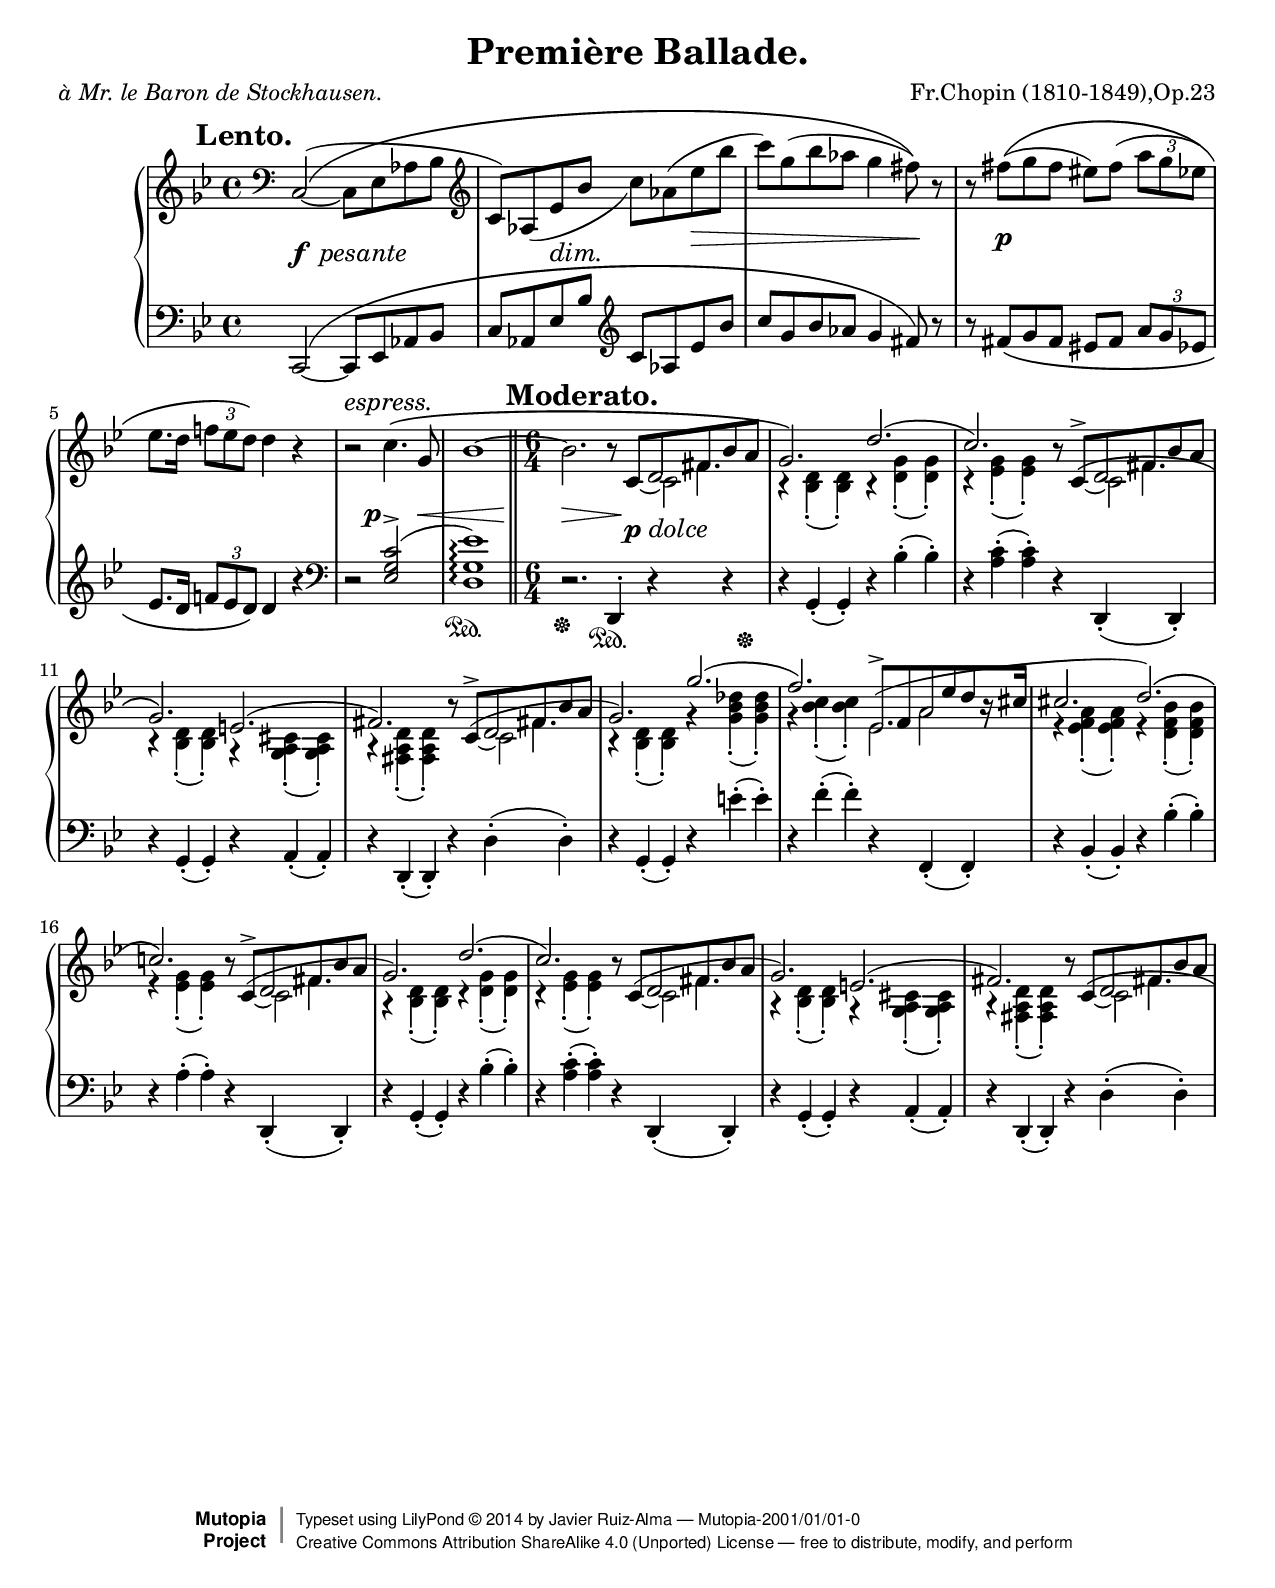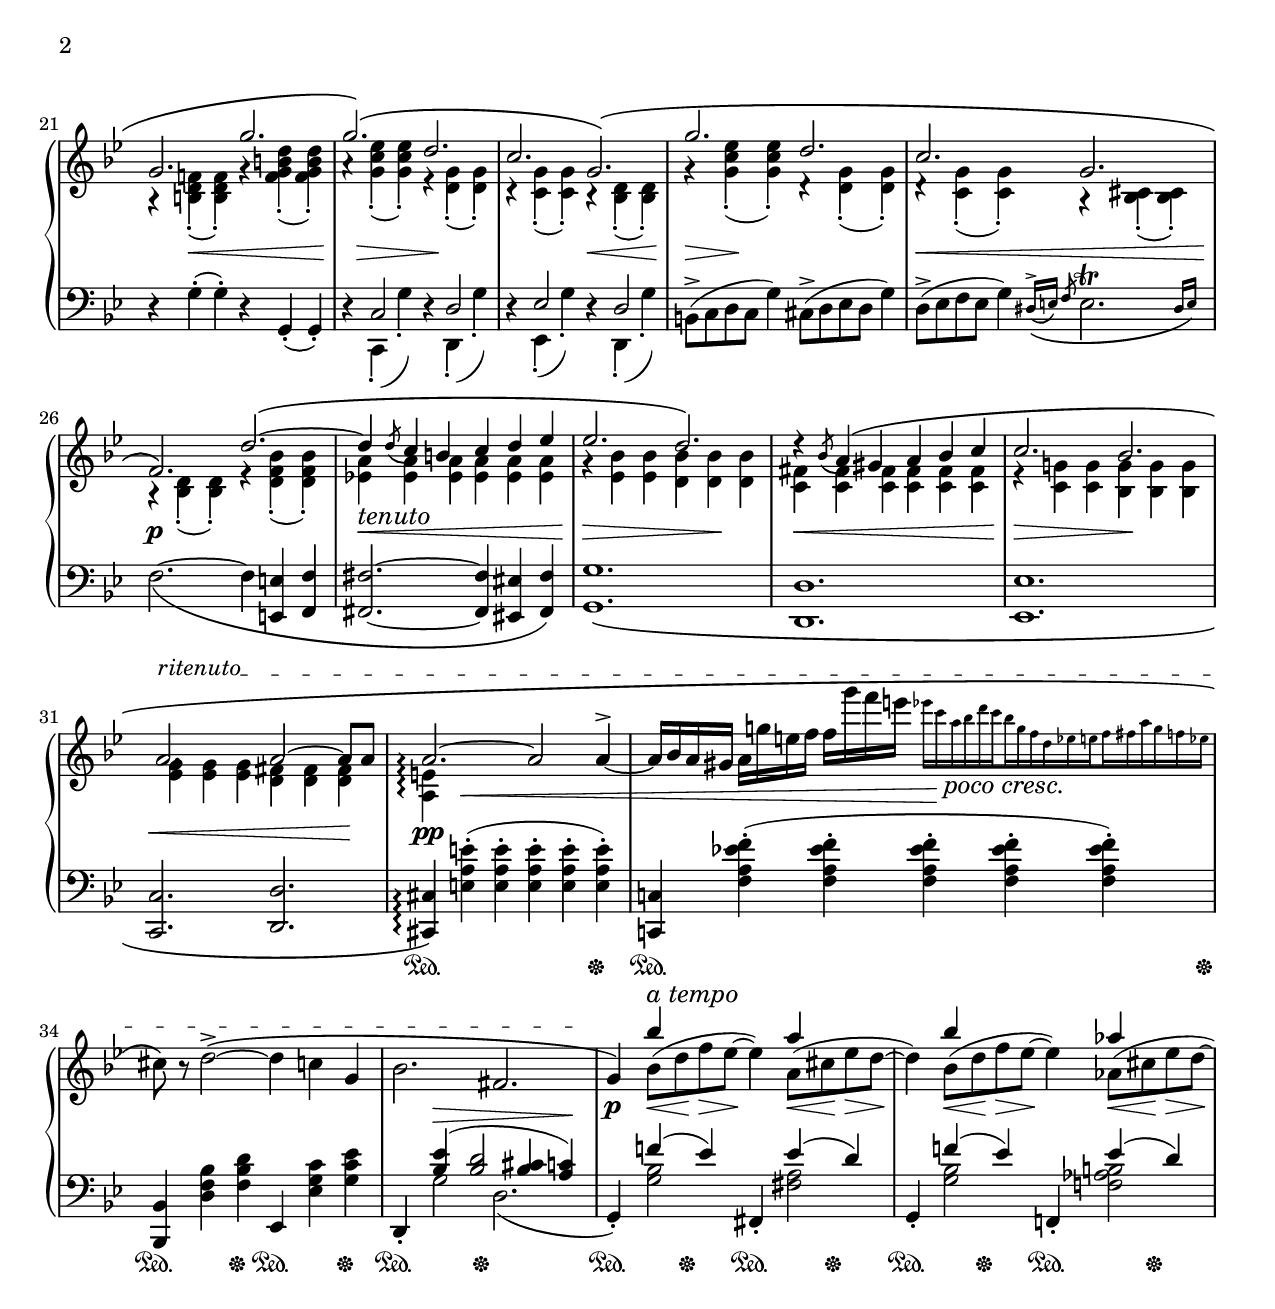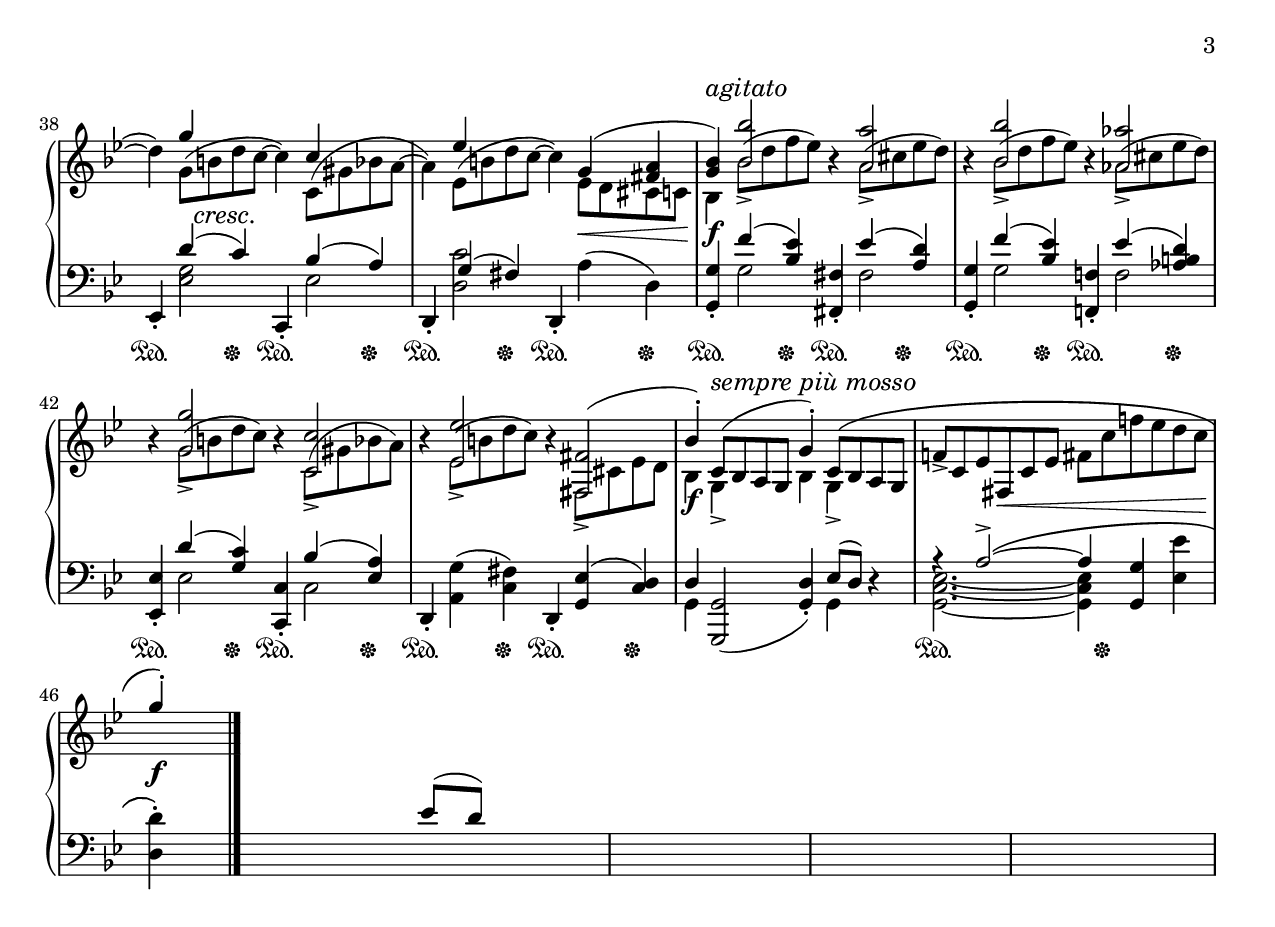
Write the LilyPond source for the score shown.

%%--------------------------------------------------------------------
% The Mutopia Project
% LilyPond template for keyboard solo piece
%%--------------------------------------------------------------------

\version "2.18.2"

#(set-default-paper-size "letter")
#(set-global-staff-size 20)

\paper {
    top-margin = 8\mm                              %-minimum top-margin: 8mm
    top-markup-spacing.basic-distance = #5         %-dist. from bottom of top margin to the first markup/title
    markup-system-spacing.basic-distance = #6      %-dist. from header/title to first system
    top-system-spacing.basic-distance = #12        %-dist. from top margin to system in pages with no titles
    last-bottom-spacing.basic-distance = #11       %-pads music from copyright block
    ragged-bottom = ##t
    ragged-last-bottom = ##t
}

\header {
    title = "Première Ballade."
    composer = \markup "Fr.Chopin (1810-1849),Op.23"
    poet = \markup \italic "à Mr. le Baron de Stockhausen."
    date = "1836"
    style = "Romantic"
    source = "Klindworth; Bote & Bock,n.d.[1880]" % "Mikuli; Schirmer, 1894"

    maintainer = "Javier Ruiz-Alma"
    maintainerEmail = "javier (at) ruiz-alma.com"
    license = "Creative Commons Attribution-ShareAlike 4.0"

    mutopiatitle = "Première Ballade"
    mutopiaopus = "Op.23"
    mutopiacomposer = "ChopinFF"
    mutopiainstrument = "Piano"

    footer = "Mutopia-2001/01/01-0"
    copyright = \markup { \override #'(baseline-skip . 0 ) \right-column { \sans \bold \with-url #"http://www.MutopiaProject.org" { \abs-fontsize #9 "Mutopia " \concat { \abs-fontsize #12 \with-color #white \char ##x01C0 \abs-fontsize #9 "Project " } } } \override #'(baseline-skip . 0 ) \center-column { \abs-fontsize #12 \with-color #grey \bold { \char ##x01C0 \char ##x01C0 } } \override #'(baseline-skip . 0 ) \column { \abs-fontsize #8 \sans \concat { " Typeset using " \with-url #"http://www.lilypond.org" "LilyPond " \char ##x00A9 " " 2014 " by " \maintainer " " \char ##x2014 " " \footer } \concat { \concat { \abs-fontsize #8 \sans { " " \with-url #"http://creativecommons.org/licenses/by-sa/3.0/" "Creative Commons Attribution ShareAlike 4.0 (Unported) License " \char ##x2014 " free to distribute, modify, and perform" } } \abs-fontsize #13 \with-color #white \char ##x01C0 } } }
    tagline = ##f
}

%--------Definitions
\version "2.18.2"

%--------Definitions for Chopin Ballade 1
staffUp = \change Staff = "upper"
staffDown = \change Staff = "lower"
mBreak = { \break }
mNoBreak = { \noBreak }



global = {
  \key g \minor
}


hideF = \tweak #'stencil ##f \f
hideP = \tweak #'stencil ##f \p
hideMF = \tweak #'stencil ##f \mf

tempoLargo = \tempo 4 = 55
tempoMod = \tempo 4 = 75
tempoAgitato = \tempo 4 = 80
hideTempo = \set Score.tempoHideNote = ##t

lentoLegend = \markup \huge \right-align \bold \raise #1.5 "Lento."
moderatoLegend = \markup \center-align \huge \bold "     Moderato."
fPesante = \markup \concat { \dynamic "f" \italic \larger "  pesante" }
pDolce = \markup \concat { \dynamic "p" \italic \larger " dolce" }
dimTxt = \markup \italic \larger "dim."
espressTxt = \markup \italic \larger "espress."
tenutoTxt = \markup \italic \larger "tenuto"
pocoCresc = \markup \italic \larger "poco cresc."
aTempo = \markup \italic \larger "a tempo"
agitato = \markup \italic \larger "agitato"
crescTxt = \markup \italic \larger "cresc."
sPiuMosso = \markup \italic \larger "sempre più mosso"
ritenSpanner = {
  \override TextSpanner #'(bound-details left text) = \markup { \italic "ritenuto" }
  \override TextSpanner #'(bound-details left-broken text) = ##f
  \once \override TextSpanner #'bound-details #'right #'padding = #4.0
  \once \override TextSpanner #'bound-details #'right-broken #'padding = #0.5
}

setRestDirDown = \override Rest #'direction = #down
setRestDirUp = \override Rest #'direction = #up
doubleSlursOn = \set doubleSlurs = ##t
doubleSlursOff = \set doubleSlurs = ##f
connectArpeggio = \set Staff.connectArpeggios = ##t

cadenzaSizeOn = {
  \override NoteHead.font-size = #-4
  \override Accidental.font-size = #-4
  \override AccidentalCautionary.font-size = #-4
  \override Beam.beam-thickness = #0.28
  \once \override Beam.length-fraction = #0.65
}
cadenzaSizeOff = {
  \revert NoteHead.font-size
  \revert Accidental.font-size
  \revert AccidentalCautionary.font-size
  \revert Beam.beam-thickness
}

subdivideBeamOn = {
  \set subdivideBeams = ##t
  \set baseMoment = #(ly:make-moment 1/4)
}
subdivideBeamOff = \set subdivideBeams = ##f

alignBeamOne = \once \override Beam.positions = #'(-1.2 . -1.2)

moveNoteOne = \once \override NoteColumn #'force-hshift = #1.0
moveNoteTwo = \once \override NoteColumn #'force-hshift = #1.5
slashFlag = \once \override Flag.stroke-style = #"grace"

halfNotehead = {
  \once \override NoteHead.stencil = #ly:text-interface::print
  \once \override NoteHead.text = \markup \musicglyph #"noteheads.s2"
}

%---------Pavel's snippet from LSR to change clef at beginning of staff
% Append markup in the text property to the grob
#(define (append-markup grob old-stencil)
  (ly:stencil-combine-at-edge
    old-stencil X RIGHT (ly:text-interface::print grob)))

trebleToBass = {
  \clef bass
  % Fake staff clef appearance
  \once \override Staff.Clef.glyph-name = #"clefs.G"
  \once \override Staff.Clef.Y-offset = #-1
  % Append change clef to the time signature
  \once \override Staff.TimeSignature.text = \markup {
    \hspace #1.2
    \raise #1
    \musicglyph #"clefs.F_change"
  }
  \once \override Staff.TimeSignature.stencil = #(lambda (grob)
    (append-markup grob (ly:time-signature::print grob)))
}

%{
ten = \tenuto

hidePP = \tweak #'stencil ##f \pp


piuPP = \markup { \right-align \concat { \italic \bold "più " \dynamic pp } }
piuP = \markup { \left-align \concat { \italic \bold "più " \dynamic p } }

breatheFermata = {
  \once \override BreathingSign.text = \markup {
  \combine
  \musicglyph #"scripts.rcomma"
  \raise #1
  \musicglyph #"scripts.ufermata"
  }
  \breathe
}
shiftNoteRight = \override NoteColumn.force-hshift = #1.3
shiftNoteRightTwo = \override NoteColumn.force-hshift = #0.5
shiftNoteLeft = \override NoteColumn.force-hshift = #-1.0
shiftNoteNone = \revert NoteColumn.force-hshift
pushDynLeft = \once \override DynamicText.extra-offset = #'( -0.5 . 0 )
moveDynOne = \once \override DynamicText.extra-offset = #'( -2.0 . -2.8 )
moveDynTwo = \once \override Hairpin.extra-offset = #'( 1.6 . -1.5 )
moveDynTre = \once \override Hairpin.extra-offset = #'( 0 . -1 )
moveDynQtr = \once \override Hairpin.extra-offset = #'( 0 . 0.8 )
moveDynCin = \once \override DynamicText.extra-offset = #'( 0 . 0.8 )
moveDynSix = \once \override TextScript.extra-offset = #'( -0.5 . 3 )
moveDynSep = \once \override DynamicText.extra-offset = #'( -2.5 . 2.5 )
moveDynOct = \once \override DynamicText.extra-offset = #'( -3.2 . 3.5 )
moveDynNov = \once \override DynamicText.extra-offset = #'( 0.6 . 1.4 )
moveDynTen = \once \override DynamicText.extra-offset = #'( 0 . -2.4 )
moveDynEle = \once \override DynamicText.extra-offset = #'( -1.5 . -2.5 )
moveDynTwe = \once \override Hairpin.rotation = #'(9 0.5 0)
moveDynThi = \once \override TextScript.extra-offset = #'( -0.7 . -4 )
moveDynFou = \once \override DynamicText.extra-offset = #'( -2.5 . -3.8 )
moveDynFif = \once \override DynamicText.extra-offset = #'( -4.8 . -4.7 )
moveDynSixt = \once \override Hairpin.extra-offset = #'( -3 . 0 )
moveDynSevt = \once \override Hairpin.extra-offset = #'( 0 . -0.6 )
moveDynEigt = \once \override DynamicText.extra-offset = #'( 0 . -0.6 )
openHairpin = \once \override Hairpin.height = #1
lengthenHairpin = \once \override Hairpin.minimum-length = #8
brokenHairpin = {
  \override Hairpin.to-barline = ##f
  \override Hairpin.after-line-breaking = ##t
}
spacerOne = { \hideNotes \shiftOff a,,8 \unHideNotes }
timeSigParenth = \once \override Staff.TimeSignature.stencil = #(lambda (grob) (parenthesize-stencil 
      (ly:time-signature::print grob) 0.1 0.4 0.4 0.1 ))
timeSigShowBeg = {
  \once \override Staff.TimeSignature #'break-visibility = #begin-of-line-visible
  \set Staff.explicitKeySignatureVisibility = #begin-of-line-visible 
}

shapeSlurOne = \shape #'((0 . 0) (0 . 0) (0 . 0) (-0.5 . 0)) Slur
shapeSlurTwo = \shape #'((-1.0 . 1.3) (0 . 1.0) (0 . 0.1) (-0.9 . 0.2)) Slur
shapeSlurTre = \shape #'((1.0 . -0.8) (2 . -6.0) (-1 . 0.8) (0 . 1.2)) PhrasingSlur
shapeSlurQtr = \shape #'((0.6 . 2) (2 . -1.5) (0 . 0) (0 . 0)) Slur
shapeSlurCin = \shape #'((-0.5 . 0) (3 . 2) (-2 . 2) (-0.5 . -1.6)) PhrasingSlur
shapeSlurSix = \shape #'(
               ((0.4 . -1.6) (3 . 0.4) (0 . 0) (0 . 0))
               ((0 . -0.4) (0 . -0.2) (0 . -0.4) (-0.5 . -1.2))
               ) PhrasingSlur
shapeSlurSep = \shape #'((0.5 . 2) (1 . 0.5) (0 . 0) (0 . 0)) Slur
shapeSlurOct = \shape #'((0 . 0) (1 . -0.8) (-1 . -1) (-0.5 . -1)) Slur
shapeSlurNov = \shape #'((0.4 . 2) (1 . 2.2) (0 . 2.2) (-0.7 . 2.7)) Slur
shapeSlurEle = \shape #'((0.5 . 1) (0 . 0.3) (0 . 0.3) (-0.5 . 1)) Slur
shapeSlurTwe = \shape #'((0 . 0) (0 . 0) (0 . 0) (2 . 0)) Slur
shapeSlurThi = \shape #'((0 . 0) (0 . 0) (-0.5 . 0.6) (0 . -0.8)) PhrasingSlur
shapeSlurFou = \shape #'((0.5 . -1.8) (1 . -0.5) (-1 . -0.4) (-0.5 . -1.8)) PhrasingSlur
shapeSlurFif = \shape #'(
               ((0.7 . -0.9) (3 . 1.2) (-1 . 1.2) (-0.5 . 0))
               ((0 . 0) (2 . 1.3) (-1 . 1.3) (-0.5 . 0.5))
               ) PhrasingSlur
shapeSlurSixt = \shape #'((0.8 . -1.8) (4 . 2) (-7 . 2) (-0.5 . -2.5)) PhrasingSlur
shapeSlurSevt = \shape #'((0 . -0.5) (2 . 2) (-3 . 0.5) (-0.5 . 0)) PhrasingSlur
shapeSlurEigt = \shape #'((0.5 . 2.8) (0 . 2) (0 . 1.3) (0 . 1)) Slur
shapeSlurNint = \shape #'((1.0 . 2.1) (1 . 1.3) (-1 . 0.3) (-1.5 . 0.8)) PhrasingSlur
shapeSlurTwen = \shape #'((1.0 . 1.1) (1.5 . 0.4) (-1 . 0.0) (-0.5 . 0.3)) PhrasingSlur
shapeSlurTwUn = \shape #'((0 . 0.4) (0 . 0.3) (0 . 0) (-0.5 . 0)) Slur

alignBeamOne = \once \override Beam.damping = #4
alignBeamTwo = \once \override Beam.positions = #'(0.3 . 0.7)
alignBeamTre = \once \override Beam.positions = #'(1.0 . 2.0)
alignBeamQtr = \once \override Beam.positions = #'(-5.5 . -6.6)
alignBeamCin = \override Beam.positions = #'(2.2 . 2.6)
alignBeamSix = \once \override Beam.positions = #'(5.7 . 8)
alignBeamRev = \revert Beam.positions

moveNoteOne = \once \override NoteColumn #'force-hshift = #-1.9
moveNoteTwo = \once \override NoteColumn #'force-hshift = #1
moveNoteTre = \once \override NoteColumn #'force-hshift = #-0.7

moveScriptOne = \once \override TextScript.extra-offset = #'( -2.5 . -2.8 )

preBrokenBeam = {
  \override Beam.layer = #0
  \override Stem.layer = #3
  \override Accidental.layer = #3
  \override NoteHead.layer = #15
  \override StaffSymbol.layer = #3
  \override TextScript.layer = #1
}
preBrokenBeamOne = { 
  \once \override TextScript.staff-padding = #0
  \once \override TextScript.vertical-skylines = #'()
  \once \override TextScript.extra-offset = #'( -1 . 3.3 )
}
preBrokenBeamTwo = { 
  \once \override TextScript.staff-padding = #0
  \once \override TextScript.vertical-skylines = #'()
  \once \override TextScript.extra-offset = #'( -1 . 4.2 )
}
preBrokenBeamTre = { 
  \once \override TextScript.staff-padding = #0
  \once \override TextScript.vertical-skylines = #'()
  \once \override TextScript.extra-offset = #'( -0.9 . 4.8 )
}
postBrokenBeam = {
  \revert Beam.layer
  \revert Stem.layer
  \revert NoteHead.layer
  \revert StaffSymbol.layer
  \revert TextScript.layer
}
breakBeamOne = \markup {
                   \with-dimensions #'(2 . 7) #'(0 . 0)
                   \with-color #white
                   \filled-box #'(5.0 . 9.0) #'(1.0 . 1.8) #0
}
breakBeamTwo = \markup {
                   \with-dimensions #'(2 . 7) #'(0 . 0)
                   \with-color #white
                   \filled-box #'(5.2 . 8.4) #'(1.0 . 1.8) #0
}
breakBeamTre = \markup {
                   \with-dimensions #'(2 . 7) #'(0 . 0)
                   \with-color #white
                   \filled-box #'(5.2 . 8.4) #'(1.05 . 1.9) #0
}
breakBeamQtr = \markup {
                   \with-dimensions #'(2 . 7) #'(0 . 0)
                   \with-color #white
                   \filled-box #'(5.3 . 8.6) #'(0.5 . 1.2) #0
}
breakBeamCin = \markup {
                   \with-dimensions #'(2 . 7) #'(0 . 0)
                   \with-color #white
                   \filled-box #'(5.0 . 8.3) #'(0.5 . 1.2) #0
}
breakBeamSix = \markup {
                   \with-dimensions #'(2 . 7) #'(0 . 0)
                   \with-color #white
                   \filled-box #'(5.2 . 8.2) #'(0.5 . 1.2) #0
}
breakBeamSep = \markup {
                   \with-dimensions #'(2 . 7) #'(0 . 0)
                   \with-color #white
                   \filled-box #'(5.2 . 8.5) #'(0.5 . 1.2) #0
}
legendOne = \markup { \center-align \smaller "doux et soutenu" }
legendTwo = \markup { \center-align \italic \smaller "doux mais en dehors" }

ignoreClashOnce = \once \override NoteColumn.ignore-collision = ##t


%}


%------------Music

cadenzaOne = { 
  \stemDown \cadenzaSizeOn \alignBeamOne \subdivideBeamOn
  \scaleDurations 2/3 {
    ees16[ c a bes d c bes g f d ees e f fis a g f! ees]
  } \cadenzaSizeOff \subdivideBeamOff
}

upperOne =  \relative c {
  \setRestDirUp
  \time 4/4 \tempoLargo \hideTempo
  \trebleToBass
  \stemNeutral
  c2-\hideF(\(_~^\lentoLegend c8 ees aes bes              | % 1
  \clef treble
  c8) aes_( ees' bes'  c) aes( ees' bes'                  | % 2
  c8) g( bes aes  g4 fis8)\) b,8\rest                     | % 3
  b8\rest fis'(^\(-\hideP g fis  eis) fis( \times 2/3 { a g ees) } | % 4
  ees8. d16 \times 2/3 { f!8 ees d\) } d4 b\rest          | % 5
  \stemNeutral b2\rest^\espressTxt c4.\( g8               | % 6
  bes1~                                                   | % 7
   \time 6/4 \tempoMod
  bes2.^\moderatoLegend b8\rest \stemDown \hideNotes c,8_~
     \unHideNotes \shiftOnn \moveNoteOne c2-\hideMF       | % 8
  \stemUp g'2.\) d'(                                      | % 9
  c2.) b8\rest \stemDown \hideNotes c,8\(_~ \unHideNotes 
     \moveNoteOne c2                                      | %10
  \stemUp g'2.\) e(                                       | %11
  fis2.) b8\rest \stemDown \hideNotes c,8_~^( \unHideNotes 
     \moveNoteOne c2                                      | %12
  \stemUp g'2.) g'(                                       | %13
  f2.) \stemDown ees,(                                    | %14
  \stemUp cis'2. d)\(                                     | %15
  c!2.\) b8\rest \stemDown \hideNotes c,8_~^( \unHideNotes
     \moveNoteOne c2                                      | %16
  \stemUp g'2.) d'(                                       | %17
  c2.) b8\rest \stemDown \hideNotes c,8_~^( \unHideNotes
     \moveNoteOne c2                                      | %18
  \stemUp g'2.) e(                                        | %19
  fis2.) b8\rest \stemDown \hideNotes c,8_~^\( \unHideNotes
     \moveNoteOne c2                                      | %20
  \stemUp g'2. g'                                         | %21
  g2.\)\( d                                               | %22
  c2. g\)\(                                               | %23
  g'2. d                                                  | %24
  c2. g                                                   | %25
  f2.\) d'~\(                                             | %26
  d4 \slurDown \acciaccatura  { d8 } c4 \slurNeutral b c d ees                   | %27
  ees2. d\)                                               | %28
  d4\rest \acciaccatura { bes8 } a4\( gis a bes c         | %29
  c2. bes                                                 | %30
  %--------------------------------------------ISSUE HERE: OBSCURED DOT!
  \ritenSpanner a2.\startTextSpan a2~ a8 a                                   | %31
  a2.\arpeggio ~ a2 a4->_~                                | %32
  a16 bes a gis \stemDown a g'! e f  f g'f e \cadenzaOne  | %33
   \mBreak \stemNeutral
  cis8\) b8\rest d2->\(~ d4 c g                           | %34
  bes2. fis                                               | %35
  g4\)\stopTextSpan \stemUp bes'4^\aTempo s2 a4 s         | %36
  s4 bes4 s2 aes4 s                                       | %37
  s4 g s2 c,4 s                                           | %38
  s4 ees s2 g,4^( <a fis>                                 | %39
  <bes g>4)^\agitato <bes bes'>2 s4 <a a'>2               | %40
  s4 <bes bes'>2 s4 <aes aes'>2                           | %41
  s4 <g'g,>2 s4 <c,c,>2  \slurUp                          | %42
  s4 <ees ees,>2 s4 <fis,fis,>2 (                         | %43
  bes4-.) c,8(^\sPiuMosso bes a g  g'4-.) c,8\( bes a g   | %44
  f'!8_> c ees fis,\< c' ees fis_[ c' f! ees d c]         | %45
  g'4-.\)\f
  \bar "|."
}

upperTwo =  \relative c' {
  \time 4/4
  \repeat unfold 7 { s1 | }                                     % 1-7
  \time 6/4
  \mergeDifferentlyHeadedOn
  s2. s8 \stemUp c8-\hideP d fis bes a \stemDown              | % 8
  b,4\rest <d bes>-.( <d bes>-.) b\rest <g'd>-.( <g d>-.)     | % 9
  c,4\rest <g' ees>-.( <g ees>-.) s8 \stemUp c,8^> d fis bes a \stemDown   | %10
  b,4\rest <d bes>-.( <d bes>-.) g,\rest <cis a g>-.( <cis a g>-.)  | %11
  a4\rest <d a fis>-.( <d a fis>-.) s8 \stemUp c^> d fis bes a \stemDown | %12
%------------ Schirmer, Breitkopf & Härtel, and Cortot: Bar13 5th and 6th beat:<des bes g>
  b,4\rest <d bes>-.( <d bes>-.) g\rest <des'bes g>-.( <des bes g>-.)  | %13
  g,4\rest <bes c>-.( <bes c>-.) \stemUp ees,8^>[ f a ees' d b16\rest cis]  | %14
  e,4\rest \stemDown <a f ees>-.( <a f ees>-.) e\rest <bes' f d>-.( <bes f d>-.)   | %15
  e,4\rest <g ees>-.( <g ees>-.) s8 c,^[^> d fis bes a]       | %16
  a,4\rest <d bes>-.( <d bes>-.) c\rest <g'd>-.(<g d>-.)      | %17
  c,4\rest <g'ees>-.(<g ees>-.) s8 c,^[ d fis bes a]          | %18
  a,4\rest <d bes>-.(<d bes>-.) g,\rest <cis a g>-.(<cis a g>-.)  | %19
  a4\rest <d a fis>-.( <d a fis>-.) s8 c^[ d fis bes a]       | %20
  a,4\rest <f'!d b>4-.( <f d b>-.) g\rest <d'b g f>-.( <d b g f>-.)  | %21
  a4\rest <ees'c g>-.( <ees c g>-.) e,\rest <g d>-.( <g d>-.) | %22
  c,4\rest <g'c,>-.( <g c,>-.) b,\rest <d bes>-.( <d bes>-.)  | %23
  g4\rest <ees'c g>-.( <ees c g>-.) d,\rest <g d>-.( <g d>-.) | %24
  d4\rest <g c,>-.( <g c,>-.) a,\rest <cis bes>-.( <cis bes>-.)  | %25
  a4\rest <d bes>-.( <d bes>-.) e\rest <bes'f d>-.( <bes f d>-.) | %26
  <a ees!>4_\tenutoTxt <a ees> <a ees> <a ees> <a ees> <a ees>| %27
  g\rest <bes ees,> <bes ees,> <bes d,> <bes d,> <bes d,>     | %28
  <fis c> <fis c> <fis c> <fis c> <fis c> <fis c>             | %29
  e\rest <g!c,> <g c,> <g bes,> <g bes,> <g bes,>             | %30
  \moveNoteTwo <g ees> <g ees> <g ees> <fis d> <fis d> <fis d>| %31
  <e a,>4\arpeggio s1\< s4                                    | %32
  s2. s16\! s8.-\pocoCresc s2                                 | %33
  s1.                                                         | %34
  s1. \tieUp \slurUp                                          | %35
  s4 bes'8\<( d\! f\> ees\!~ ees4) a,8\<( cis\! ees\> d\!~    | %36
  d4) bes8\<( d\! f\> ees\!~ ees4) aes,8\<( cis\! ees\> d\!~  | %37
  d4) g,8( b d c~ c4) c,8( gis' bes a~                        | %38
  a4) ees8( b' d c~c4)  ees,8\< d cis c                       | %39
  bes4_\f bes'8->( d f ees) b4\rest a8->( cis ees d)          | %40
  b4\rest bes8->( d f ees) b4\rest aes8->( cis ees d)         | %41
  b4\rest g8->( b d c) b4\rest c,8->( gis' bes a)             | %42
  b4\rest ees,8->( b' d c) b4\rest fis,8-> cis' ees d         | %43
  bes4\f g-> s4 bes g-> s4                                    | %44
  s
}

upperTre = \relative c' {
  \time 4/4 \mergeDifferentlyHeadedOn
  \mergeDifferentlyDottedOn \stemDown
  \repeat unfold 7 { s1 | } \time 6/4        % 1-7
  s1 \tweak Stem.transparent ##t d2-\hideP | % 8
  s1.                                      | % 9
  s1 \tweak Stem.transparent ##t d2        | %10
  s1.                                      | %11
  s1 \tweak Stem.transparent ##t d2        | %12
  s1.                                      | %13
  s1 a'2                                   | %14
  s1.                                      | %15
  s1 \tweak Stem.transparent ##t d,2       | %16
  s1.                                      | %17
  s1 \tweak Stem.transparent ##t d2        | %18
  s1.                                      | %19
  s1 \tweak Stem.transparent ##t d2        | %20
}
upperQtr = \relative c' {
  \time 4/4
  \repeat unfold 7 { s1 | }                  % 1-7
  \time 6/4 \mergeDifferentlyDottedOn \stemDown
  s1 s8 fis4.-\hideP                       | % 8
  s1.                                      | % 9
  s1 s8 fis4.                              | %10
  s1.                                      | %11
  s1 s8 fis!4.                             | %12
  \repeat unfold 3 { s1. | }                 %13-15
  s1 s8 fis4.                              | %16
  s1.                                      | %17
  s1 s8 fis4.                              | %18
  s1.                                      | %19
  s1 s8 fis!4.                             | %20
}

upperStaff =  <<
  { \upperOne } \\ 
  { \upperTwo } \\
  { \upperTre } \\
  { \upperQtr }
>>

lowerOne = \relative c, {
  \time 4/4
  \setRestDirDown
  c2-\hideF\(_~ c8 ees aes bes                  | % 1
  c8 aes ees' bes' \clef treble  c aes ees' bes'| % 2
  c8 g bes aes  g4 fis8\) b8\rest               | % 3
  b8\rest fis8_\(-\hideP g fis  eis fis \times 2/3 { a g ees }  | % 4
  ees8. d16 \times 2/3 { f!8 ees d\) } d4 \staffDown b'\rest | %5
  \clef bass
  d,,2\rest <c' g ees>2(^>                      | % 6
  <ees g,d>1\arpeggio)\sustainOn                | % 7
   \bar "||" \time 6/4 \stemNeutral
  d,2.\rest\sustainOff d,4-. d'\rest d\rest     | % 8
  d4\rest g,_._( g_.) d'\rest bes'-.( bes-.)    | % 9
  d,4\rest <c'a>-.( <c a>-.) d,\rest d,_._( d_.)| %10
  d'4\rest g,_._( g_.) d'\rest a_._( a_.)       | %11
  d4\rest d,_._( d_.) d'\rest d-.( d-.)         | %12
  d4\rest g,_._( g_.) d'\rest e'-.( e-.)        | %13
  d,4\rest f'-.( f-.) d,\rest f,_._( f_.)       | %14
  d'4\rest bes_._( bes_.) d\rest bes'-.( bes-.) | %15
  d,4\rest a'^.^( a^.) d,\rest d,_._( d_.)      | %16
  d'4\rest g,_._( g_.) d'\rest bes'-.( bes-.)   | %17
  d,4\rest <c'a>-.( <c a>-.) d,\rest d,_._( d_.)| %18
  d'4\rest g,_._( g_.) d'\rest a_._( a_.)       | %19
  d4\rest d,_._( d_.) d'\rest d-.( d-.)         | %20
  d4\rest g-.( g-.) d\rest g,_._( g_.)          | %21
  d'4\rest \stemUp c2 d4\rest d2                | %22
  d4\rest ees2 d4\rest d2  \stemDown            | %23
  b8->( c d c g'4)  cis,8->( d ees d g4)        | %24
  d8->( ees f ees g4) \stemUp \grace { dis16->_([_\( e]) \slashFlag f8 } \stemDown \afterGrace e2.\trill { \stemUp dis16[ e]\) } | %25
  \stemDown f2.~_\( f4 \stemUp <e e,> <f f,>    | %26
  <fis~ fis,_~>2. <fis fis,>4 <eis eis,> <fis fis,>\)  | %27
  <g g,>1._\(                                   | %28
  <d d,>1.                                      | %29
  <ees ees,>1.                                  | %30
  <c c,>2. <d d,>                               | %31
   <cis cis,>4\)\arpeggio \stemNeutral \doubleSlursOff <e' a, e>-.( <e a, e>-. <e a, e>-. <e a, e>-. <e a, e>-.) | %32
  <c,!c,!>4 <f'ees!a,f>-.( <f ees a,f>-. <f ees a,f>-. <f ees a,f>-. <f ees a,f>-.)      | %33
  <bes,,bes,>4 <bes'f d> <d bes f> ees,,<c''g ees><ees c g>  | %34
  d,,4_. g'2 d2._(                              | %35
  g,4_.) <bes'g>2 fis,4_. <a'fis>2              | %36
  g,4_. <bes'g>2 f,!4_. <b'aes f!>2             | %37
  ees,,4_. <ees'g>2 c,4_. ees'2                 | %38
  d,4_. <d'c'>2 d,4_. a''( d,)                  | %39
  <g g,>4_. g2 <fis fis,>4_. fis2               | %40
  <g g,>4_. g2 <f! f,!>4_. f2                   | %41
  <ees ees,>4_. ees2 <c c,>4_. \stemDown c2     | %42
  \stemNeutral
  d,4_. <g'a,>( <fis c>) d,_. <ees'g,>( <d c>)  | %43
  \stemDown
  g,4 \stemUp <g g,>2_( <d'g,>4_.) \stemDown g, d'\rest | %44
  <ees c g>2._~ <ees c g>4 \stemUp <g g,> \stemNeutral <ees'ees,>    | %45
}

lowerTwo = \relative c {
  \time 4/4
  \repeat unfold 7 { s1 | }                          % 1-7
  \time 6/4
  \repeat unfold 14 { s1. | }                        %8-21
  \stemDown s4 c,-._(-\hideP g''-.) s d,-._( g'-.) | %22
  s4 ees,4-._( g'-.) s d,-._( g'-.)                | %23
  \repeat unfold 11 { s1. | }                      | %24-34
  \stemUp \slurUp \tieUp
  s4 <bes ees>(^\> <d bes>2 <cis bes>4 <c a>)\!    | %35
  s4 f!( ees) s ees( d)                            | %36
  s4 f!( ees) s ees( d)                            | %37
  s4 d( c) s bes( a)                               | %38
  s4 g( fis) s2.                                   | %39
  s4 f'( <ees bes>) s ees( <d a>)                  | %40
  s4 f( <ees bes>) s ees( <d b aes>)               | %41
  s4 d( <c g>) s bes( <a ees>)                     | %42
  s1.                                              | %43
  d,4 s2. ees8( d) s4                              | %44
  a'4\rest a2^>^\(~ a4 s2                          | %45
  \stemDown <d d,>4^.\) s2. \stemUp ees8( d) s4    | %46
  
}
breaks = {
  \repeat unfold 3 { s1 \mNoBreak } s1 \mBreak        % line 1 ( 1- 4)
  \repeat unfold 3 { s1 \mNoBreak } 
     \repeat unfold 2 { s1. \mNoBreak }  s1. \mBreak  % line 2 ( 5-10)
  \repeat unfold 4 { s1. \mNoBreak } s1. \mBreak      % line 3 (11-15)
  \repeat unfold 4 { s1. \mNoBreak } s1. \mBreak      % line 4 (16-20)
  \repeat unfold 4 { s1. \mNoBreak } s1. \mBreak      % line 5 (21-25)
  \repeat unfold 4 { s1. \mNoBreak } s1. \mBreak      % line 6 (26-30)
  \repeat unfold 2 { s1. \mNoBreak } s1. \mBreak      % line 7 (31-33)
  \repeat unfold 3 { s1. \mNoBreak } s1. \mBreak      % line 8 (34-37)
  \repeat unfold 3 { s1. \mNoBreak } s1. \mBreak      % line 9 (38-41)
  \repeat unfold 3 { s1. \mNoBreak } s1. \mBreak      % line 10 (42-45)
  \repeat unfold 3 { s1. \mNoBreak } s1. \mBreak      % line 11 (46-49)
}

lowerStaff = <<
  { \lowerOne } \\
  { \lowerTwo } \\
  { \breaks }
>>

dynamics = {
  s4-\fPesante s8 s8 s2                               | % 1
  s4 s2-\dimTxt s4\>                                  | % 2
  s2. s4\!                                            | % 3
  s8 s8\p s2.                                         | % 4
  s1                                                  | % 5
  s4. s8\p s4. s8\<                                   | % 6
  s2. s8 s8\!                                         | % 7
  s2.\> s8\! s2-\pDolce s8                            | % 8
  \repeat unfold 12 { s1. | }                         | % 9-20
  s4 s1\< s4                                          | %21
  s8\! s8\> s2 s2.\!                                  | %22
  s2. s2.\<                                           | %23
  s4\!\> s4\! s1                                      | %24
  s1.\<                                               | %25
  s1.\!\p                                             | %26
  s1.\<                                               | %27
  s1\!\> s2\!                                         | %28
  s1.\<                                               | %29
  s2.\!\> s2.\!                                       | %30
  s1\< s4 s16 s8.\!                                   | %31
  s1.\pp                                              | %32
  s1.                                                 | %33
  s1.                                                 | %34
  s1.                                                 | %35
  s1.\p                                               | %36
  s1.                                                 | %37
  s4 s16 s16-\crescTxt s4. s2.                        | %38
  s1.                                                 | %39
  s1.                                                 | %40
}

pedal = {
 \repeat unfold 6 { s1 | }                                % 1-6
 s1                                                     | % 7
 s2. s2\sustainOn s8 s8\sustainOff                      | % 8
 \repeat unfold 23 { s1. | }                              % 9-31
 s4\sustainOn s1 s4\sustainOff                          | %32
 s4\sustainOn s1 s8 s16. s32\sustainOff                 | %33
 s4\sustainOn s s\sustainOff s\sustainOn s s\sustainOff | %34
 s4\sustainOn s4. s4\sustainOff s8 s2                   | %35
 s4..\sustainOn s4\sustainOff s16 s4..\sustainOn s4\sustainOff s16 | %36
 s4..\sustainOn s4\sustainOff s16 s4..\sustainOn s4\sustainOff s16 | %37
 s2\sustainOn s4\sustainOff s2\sustainOn s4\sustainOff  | %38
 s2\sustainOn s4\sustainOff s2\sustainOn s4\sustainOff  | %39
 s2\sustainOn s4\sustainOff s4..\sustainOn s4\sustainOff s16  | %40
 s2\sustainOn s4\sustainOff s2\sustainOn s4\sustainOff  | %41
 s2\sustainOn s4\sustainOff s2\sustainOn s4\sustainOff  | %42
 s2\sustainOn s4\sustainOff s2\sustainOn s4\sustainOff  | %43
 s1.                                                    | %44
 s2.\sustainOn s8 s8\sustainOff s2                      | %45
}

%-------Typeset music 
\score {
    %\removeWithTag #'played
    \new PianoStaff <<
        \new Staff = "upper" \with { \consists "Span_arpeggio_engraver" }
           { \clef treble \global \connectArpeggio \upperStaff }
        \new Dynamics = "dyns" { \dynamics }
        \new Staff = "lower" { \clef bass \global \lowerStaff }
        \new Dynamics = "ped" { \pedal }
    >>
    \layout{ 
     %{ \context {
        \PianoStaff
        \consists #Span_stem_engraver
      }%}
    } 
}
%{
%-------generate Midi
\score {
    %\removeWithTag #'printed
    \context PianoStaff <<
        \set PianoStaff.midiInstrument = "acoustic grand"
        \new Staff = "upper" { \clef treble \global \upperStaff }
        \new Dynamics = "dyns" { \dynamics }
        \new Staff = "lower" { \clef bass \global \lowerStaff }
        \new Dynamics = "ped" { \pedal }
    >>
    \midi  { }
}
%}